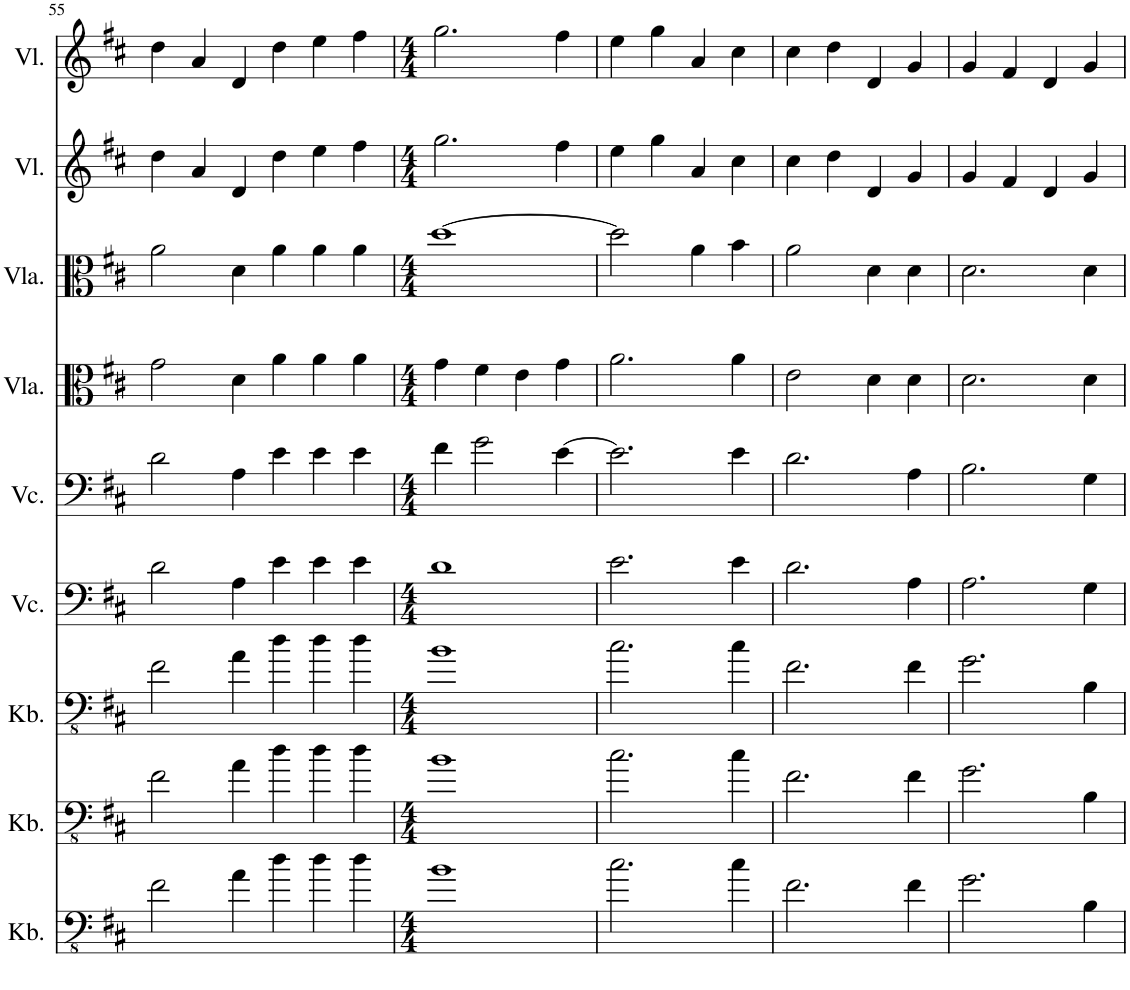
**kern	**kern	**kern	**kern	**kern	**kern	**kern	**kern	**kern
*part9	*part8	*part7	*part6	*part5	*part4	*part3	*part2	*part1
*staff9	*staff8	*staff7	*staff6	*staff5	*staff4	*staff3	*staff2	*staff1
*I"Kontrabass, Bass 3	*I"Kontrabass, Bass 2	*I"Kontrabass, Bass 1	*I"Violoncello, Tenor 2	*I"Violoncello, Tenor 1	*I"Bratsche, Alt 2	*I"Bratsche, Alt 1	*I"Violine, Sopran 2	*I"Violine, Sopran 1
*I'Kb.	*I'Kb.	*I'Kb.	*I'Vc.	*I'Vc.	*	*	*I'Vl.	*I'Vl.
!!LO:PB:g=z
*clefFv4	*clefFv4	*clefFv4	*clefF4	*clefF4	*clefC3	*clefC3	*clefG2	*clefG2
*Trd7c12	*Trd7c12	*Trd7c12	*	*	*	*	*	*
*k[f#c#]	*k[f#c#]	*k[f#c#]	*k[f#c#]	*k[f#c#]	*k[f#c#]	*k[f#c#]	*k[f#c#]	*k[f#c#]
*M3/2	*M3/2	*M3/2	*M3/2	*M3/2	*M3/2	*M3/2	*M3/2	*M3/2
=55	=55	=55	=55	=55	=55	=55	=55	=55
2F#\	2F#\	2F#\	2d\	2d\	2g\	2a\	4dd\	4dd\
.	.	.	.	.	.	.	4a/	4a/
4A\	4A\	4A\	4A\	4A\	4d\	4d\	4d/	4d/
4d\	4d\	4d\	4e\	4e\	4a\	4a\	4dd\	4dd\
4d\	4d\	4d\	4e\	4e\	4a\	4a\	4ee\	4ee\
4d\	4d\	4d\	4e\	4e\	4a\	4a\	4ff#\	4ff#\
=56	=56	=56	=56	=56	=56	=56	=56	=56
*M4/4	*M4/4	*M4/4	*M4/4	*M4/4	*M4/4	*M4/4	*M4/4	*M4/4
1B	1B	1B	1d	4f#\	4g\	[1dd	2.gg\	2.gg\
.	.	.	.	2g\	4f#\	.	.	.
.	.	.	.	.	4e\	.	.	.
.	.	.	.	[4e\	4g\	.	4ff#\	4ff#\
=57	=57	=57	=57	=57	=57	=57	=57	=57
2.c#\	2.c#\	2.c#\	2.e\	2.e\]	2.a\	2dd\]	4ee\	4ee\
.	.	.	.	.	.	.	4gg\	4gg\
.	.	.	.	.	.	4a\	4a/	4a/
4c#\	4c#\	4c#\	4e\	4e\	4a\	4b\	4cc#\	4cc#\
=58	=58	=58	=58	=58	=58	=58	=58	=58
2.F#\	2.F#\	2.F#\	2.d\	2.d\	2e\	2a\	4cc#\	4cc#\
.	.	.	.	.	.	.	4dd\	4dd\
.	.	.	.	.	4d\	4d\	4d/	4d/
4F#\	4F#\	4F#\	4A\	4A\	4d\	4d\	4g/	4g/
=59	=59	=59	=59	=59	=59	=59	=59	=59
2.G\	2.G\	2.G\	2.A\	2.B\	2.d\	2.d\	4g/	4g/
.	.	.	.	.	.	.	4f#/	4f#/
.	.	.	.	.	.	.	4d/	4d/
4BB\	4BB\	4BB\	4G\	4G\	4d\	4d\	4g/	4g/
=	=	=	=	=	=	=	=	=
*-	*-	*-	*-	*-	*-	*-	*-	*-
